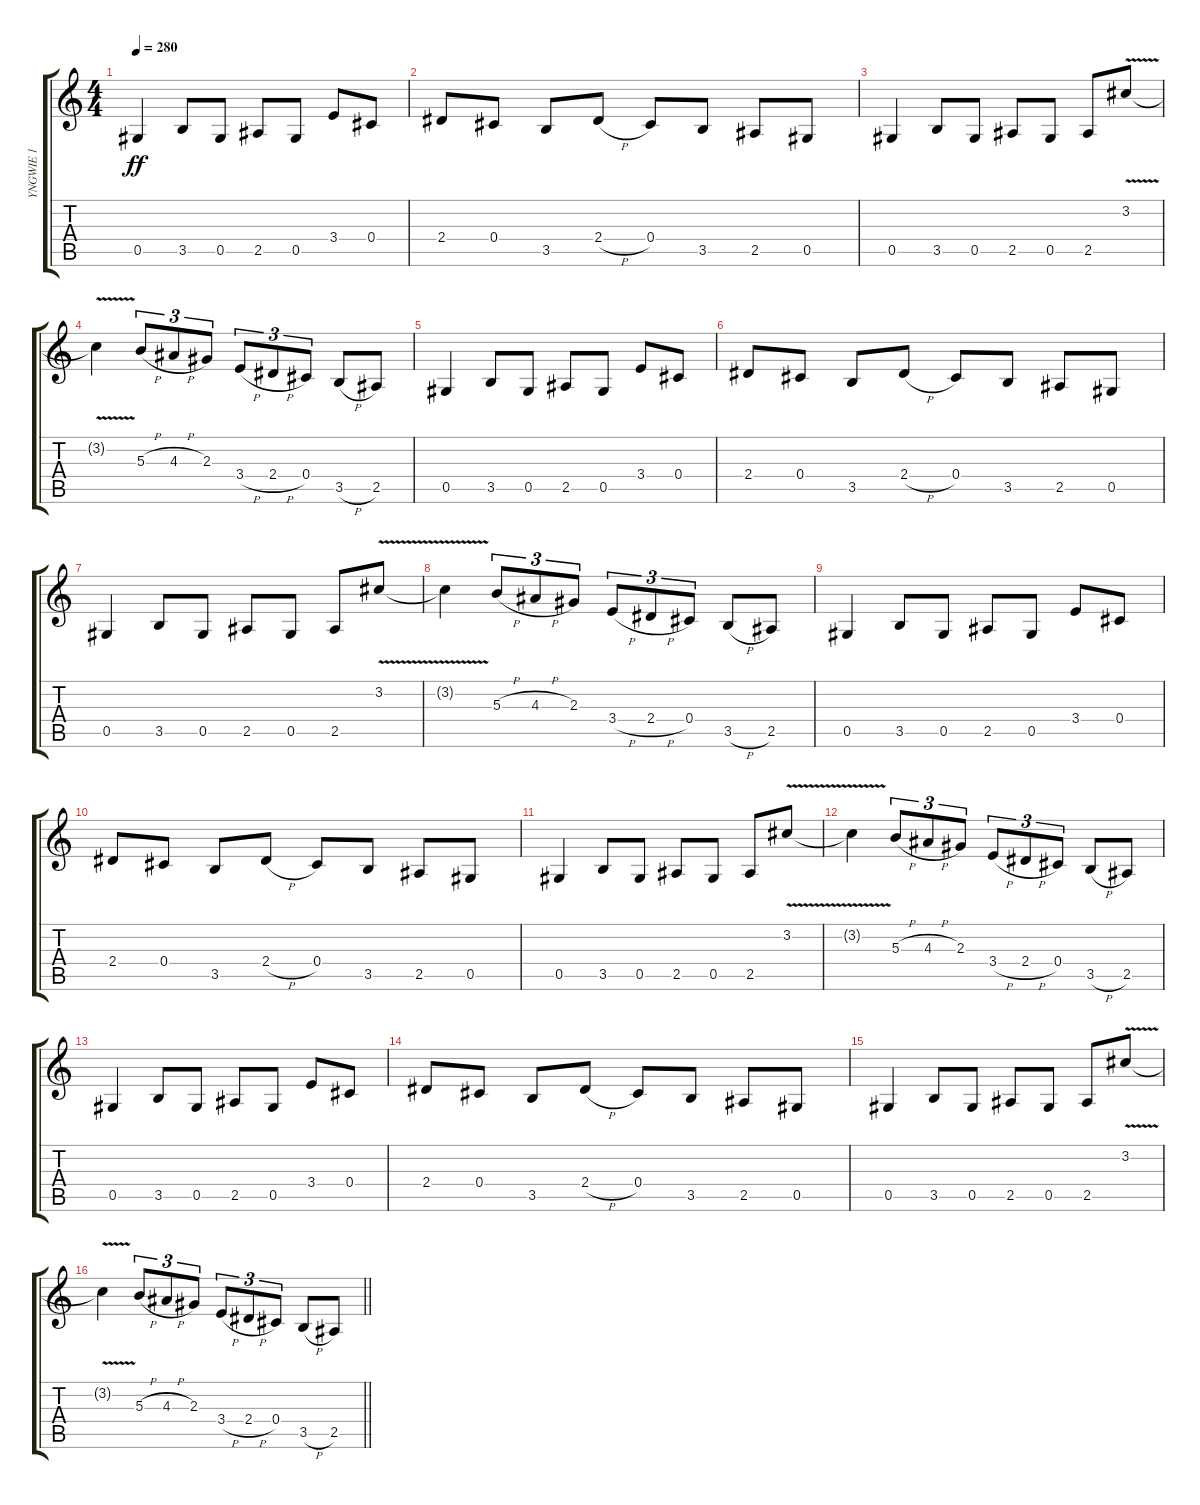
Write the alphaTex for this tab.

\track ("YNGWIE 1" "YNGWIE 1") {instrument distortionguitar}
\staff {score tabs}
\tuning (Eb4 Bb3 Gb3 Db3 Ab2 Eb2) {hide}
\ts (4 4)
\tempo 280
\clef g2
\ks c
0.5.4{dy ff volume 16 instrument distortionguitar} 3.5.8 0.5.8 2.5.8 0.5.8 3.4.8 0.4.8 |
2.4.8 0.4.8 3.5.8 2.4{h}.8 0.4.8 3.5.8 2.5.8 0.5.8 |
0.5.4 3.5.8 0.5.8 2.5.8 0.5.8 2.5.8 3.2{v}.8 |
3.2{t}.4 5.3{h}.8{tu (3 2)} 4.3{h}.8{tu (3 2)} 2.3.8{tu (3 2)} 3.4{h}.8{tu (3 2)} 2.4{h}.8{tu (3 2)} 0.4.8{tu (3 2)} 3.5{h}.8 2.5.8 |
0.5.4 3.5.8 0.5.8 2.5.8 0.5.8 3.4.8 0.4.8 |
2.4.8 0.4.8 3.5.8 2.4{h}.8 0.4.8 3.5.8 2.5.8 0.5.8 |
0.5.4 3.5.8 0.5.8 2.5.8 0.5.8 2.5.8 3.2{v}.8 |
3.2{t}.4 5.3{h}.8{tu (3 2)} 4.3{h}.8{tu (3 2)} 2.3.8{tu (3 2)} 3.4{h}.8{tu (3 2)} 2.4{h}.8{tu (3 2)} 0.4.8{tu (3 2)} 3.5{h}.8 2.5.8 |
0.5.4 3.5.8 0.5.8 2.5.8 0.5.8 3.4.8 0.4.8 |
2.4.8 0.4.8 3.5.8 2.4{h}.8 0.4.8 3.5.8 2.5.8 0.5.8 |
0.5.4 3.5.8 0.5.8 2.5.8 0.5.8 2.5.8 3.2{v}.8 |
3.2{t}.4 5.3{h}.8{tu (3 2)} 4.3{h}.8{tu (3 2)} 2.3.8{tu (3 2)} 3.4{h}.8{tu (3 2)} 2.4{h}.8{tu (3 2)} 0.4.8{tu (3 2)} 3.5{h}.8 2.5.8 |
0.5.4 3.5.8 0.5.8 2.5.8 0.5.8 3.4.8 0.4.8 |
2.4.8 0.4.8 3.5.8 2.4{h}.8 0.4.8 3.5.8 2.5.8 0.5.8 |
0.5.4 3.5.8 0.5.8 2.5.8 0.5.8 2.5.8 3.2{v}.8 |
\barLineRight lightlight
3.2{t}.4 5.3{h}.8{tu (3 2)} 4.3{h}.8{tu (3 2)} 2.3.8{tu (3 2)} 3.4{h}.8{tu (3 2)} 2.4{h}.8{tu (3 2)} 0.4.8{tu (3 2)} 3.5{h}.8 2.5.8
